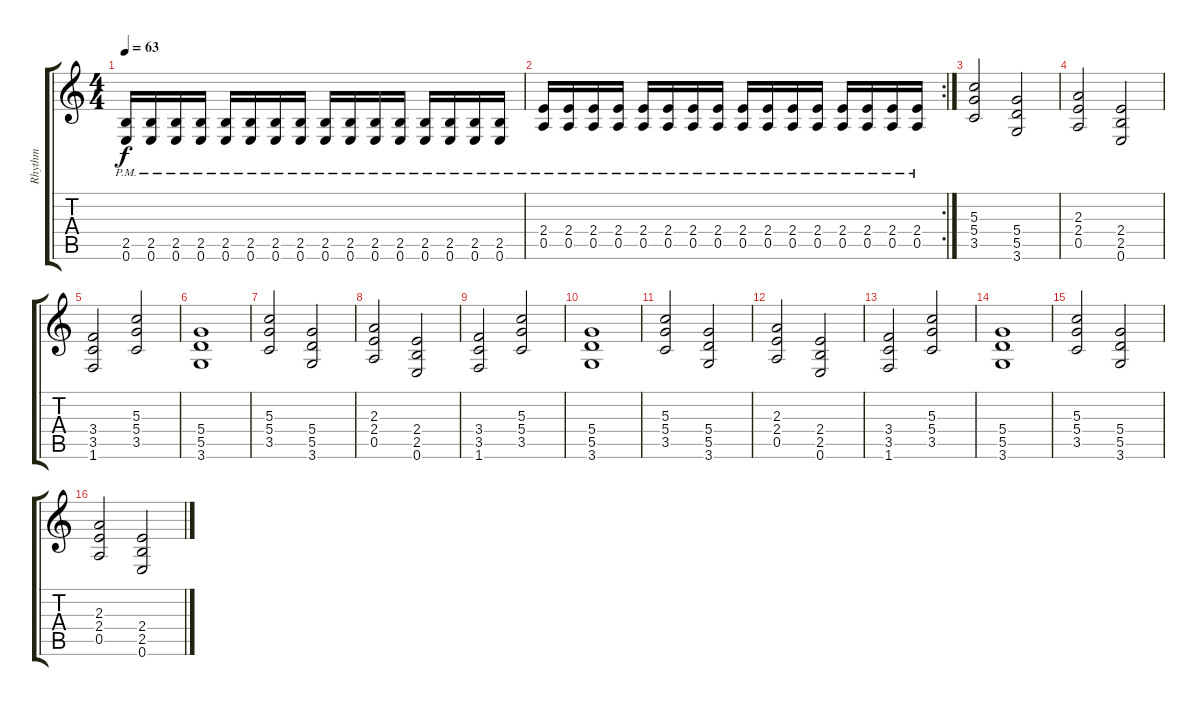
\track ("Rhythm" "Rhythm") {instrument distortionguitar}
\staff {score tabs}
\tuning (E4 B3 G3 D3 A2 E2) {hide}
\ts (4 4)
\tempo 63
\clef g2
\ks c
(2.5{pm} 0.6{pm}).16{dy f} (2.5{pm} 0.6{pm}).16 (2.5{pm} 0.6{pm}).16 (2.5{pm} 0.6{pm}).16 (2.5{pm} 0.6{pm}).16 (2.5{pm} 0.6{pm}).16 (2.5{pm} 0.6{pm}).16 (2.5{pm} 0.6{pm}).16 (2.5{pm} 0.6{pm}).16 (2.5{pm} 0.6{pm}).16 (2.5{pm} 0.6{pm}).16 (2.5{pm} 0.6{pm}).16 (2.5{pm} 0.6{pm}).16 (2.5{pm} 0.6{pm}).16 (2.5{pm} 0.6{pm}).16 (2.5{pm} 0.6{pm}).16 |
\rc 2
(2.4{pm} 0.5{pm}).16 (2.4{pm} 0.5{pm}).16 (2.4{pm} 0.5{pm}).16 (2.4{pm} 0.5{pm}).16 (2.4{pm} 0.5{pm}).16 (2.4{pm} 0.5{pm}).16 (2.4{pm} 0.5{pm}).16 (2.4{pm} 0.5{pm}).16 (2.4{pm} 0.5{pm}).16 (2.4{pm} 0.5{pm}).16 (2.4{pm} 0.5{pm}).16 (2.4{pm} 0.5{pm}).16 (2.4 0.5{pm}).16 (2.4{pm} 0.5{pm}).16 (2.4{pm} 0.5{pm}).16 (2.4{pm} 0.5{pm}).16 |
(5.3 5.4 3.5).2 (5.4 5.5 3.6).2 |
(2.3 2.4 0.5).2 (2.4 2.5 0.6).2 |
(3.4 3.5 1.6).2 (5.3 5.4 3.5).2 |
(5.4 5.5 3.6).1 |
(5.3 5.4 3.5).2 (5.4 5.5 3.6).2 |
(2.3 2.4 0.5).2 (2.4 2.5 0.6).2 |
(3.4 3.5 1.6).2 (5.3 5.4 3.5).2 |
(5.4 5.5 3.6).1 |
(5.3 5.4 3.5).2 (5.4 5.5 3.6).2 |
(2.3 2.4 0.5).2 (2.4 2.5 0.6).2 |
(3.4 3.5 1.6).2 (5.3 5.4 3.5).2 |
(5.4 5.5 3.6).1 |
(5.3 5.4 3.5).2 (5.4 5.5 3.6).2 |
(2.3 2.4 0.5).2 (2.4 2.5 0.6).2
